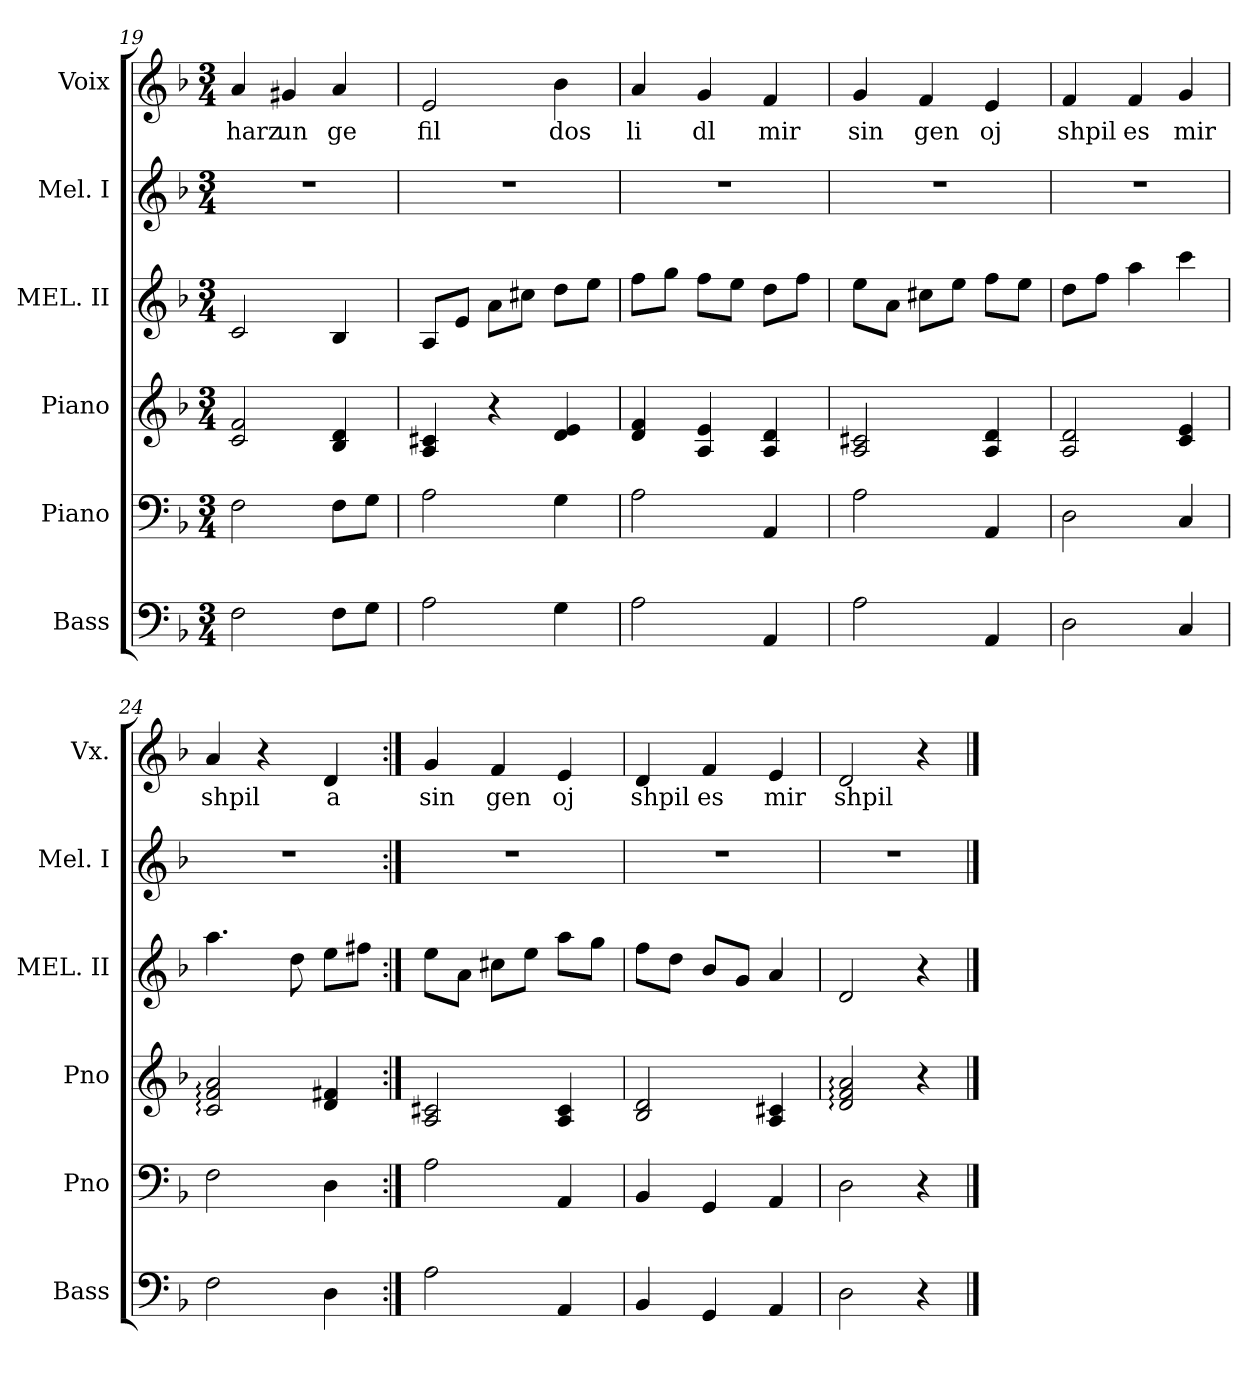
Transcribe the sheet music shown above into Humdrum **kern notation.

**kern	**kern	**kern	**kern	**kern	**kern	**text
*part6	*part5	*part4	*part3	*part2	*part1	*part1
*staff6	*staff5	*staff4	*staff3	*staff2	*staff1	*staff1
*I"Bass	*I"Piano	*I"Piano	*I"MEL. II	*I"Mel. I	*I"Voix	*
*I'Bass	*I'Pno	*I'Pno	*I'MEL. II	*I'Mel. I	*I'Vx.	*
*clefF4	*clefF4	*clefG2	*clefG2	*clefG2	*clefG2	*
*ITrd7c12	*	*	*	*	*	*
*k[b-]	*k[b-]	*k[b-]	*k[b-]	*k[b-]	*k[b-]	*
*M3/4	*M3/4	*M3/4	*M3/4	*M3/4	*M3/4	*
=19	=19	=19	=19	=19	=19	=19
2FF\	2F\	2c/ 2f/	2c/	2.r	4a/	harz
.	.	.	.	.	4g#X/	un
8FF\L	8F\L	4B-/ 4d/	4B-/	.	4a/	ge
8GG\J	8G\J	.	.	.	.	.
=20	=20	=20	=20	=20	=20	=20
2AA\	2A\	4A/ 4c#X/	8A/L	2.r	2e/	fil
.	.	.	8e/J	.	.	.
.	.	4r	8a\L	.	.	.
.	.	.	8cc#X\J	.	.	.
4GG\	4G\	4d/ 4e/	8dd\L	.	4b-\	dos
.	.	.	8ee\J	.	.	.
=21	=21	=21	=21	=21	=21	=21
2AA\	2A\	4d/ 4f/	8ff\L	2.r	4a/	li
.	.	.	8gg\J	.	.	.
.	.	4A/ 4e/	8ff\L	.	4g/	dl
.	.	.	8ee\J	.	.	.
4AAA/	4AA/	4A/ 4d/	8dd\L	.	4f/	mir
.	.	.	8ff\J	.	.	.
!!LO:PB:g=z
=22	=22	=22	=22	=22	=22	=22
2AA\	2A\	2A/ 2c#X/	8ee\L	2.r	4g/	sin
.	.	.	8a\J	.	.	.
.	.	.	8cc#X\L	.	4f/	gen
.	.	.	8ee\J	.	.	.
4AAA/	4AA/	4A/ 4d/	8ff\L	.	4e/	oj
.	.	.	8ee\J	.	.	.
=23	=23	=23	=23	=23	=23	=23
2DD\	2D\	2A/ 2d/	8dd\L	2.r	4f/	shpil
.	.	.	8ff\J	.	.	.
.	.	.	4aa\	.	4f/	es
4CC/	4C/	4c/ 4e/	4ccc\	.	4g/	mir
=24	=24	=24	=24	=24	=24	=24
2FF\	2F\	2c/: 2f/: 2a/:	4.aa\	2.r	4a/	shpil
.	.	.	.	.	4r	.
.	.	.	8dd\	.	.	.
4DD\	4D\	4d/ 4f#X/	8ee\L	.	4d/	a
.	.	.	8ff#X\J	.	.	.
=25:|!	=25:|!	=25:|!	=25:|!	=25:|!	=25:|!	=25:|!
2AA\	2A\	2A/ 2c#X/	8ee\L	2.r	4g/	sin
.	.	.	8a\J	.	.	.
.	.	.	8cc#X\L	.	4f/	gen
.	.	.	8ee\J	.	.	.
4AAA/	4AA/	4A/ 4c#/	8aa\L	.	4e/	oj
.	.	.	8gg\J	.	.	.
=26	=26	=26	=26	=26	=26	=26
4BBB-/	4BB-/	2B-/ 2d/	8ff\L	2.r	4d/	shpil
.	.	.	8dd\J	.	.	.
4GGG/	4GG/	.	8b-/L	.	4f/	es
.	.	.	8g/J	.	.	.
4AAA/	4AA/	4A/ 4c#X/	4a/	.	4e/	mir
=27	=27	=27	=27	=27	=27	=27
2DD\	2D\	2d/: 2f/: 2a/:	2d/	2.r	2d/	shpil
4r	4r	4r	4r	.	4r	.
==	==	==	==	==	==	==
*-	*-	*-	*-	*-	*-	*-
